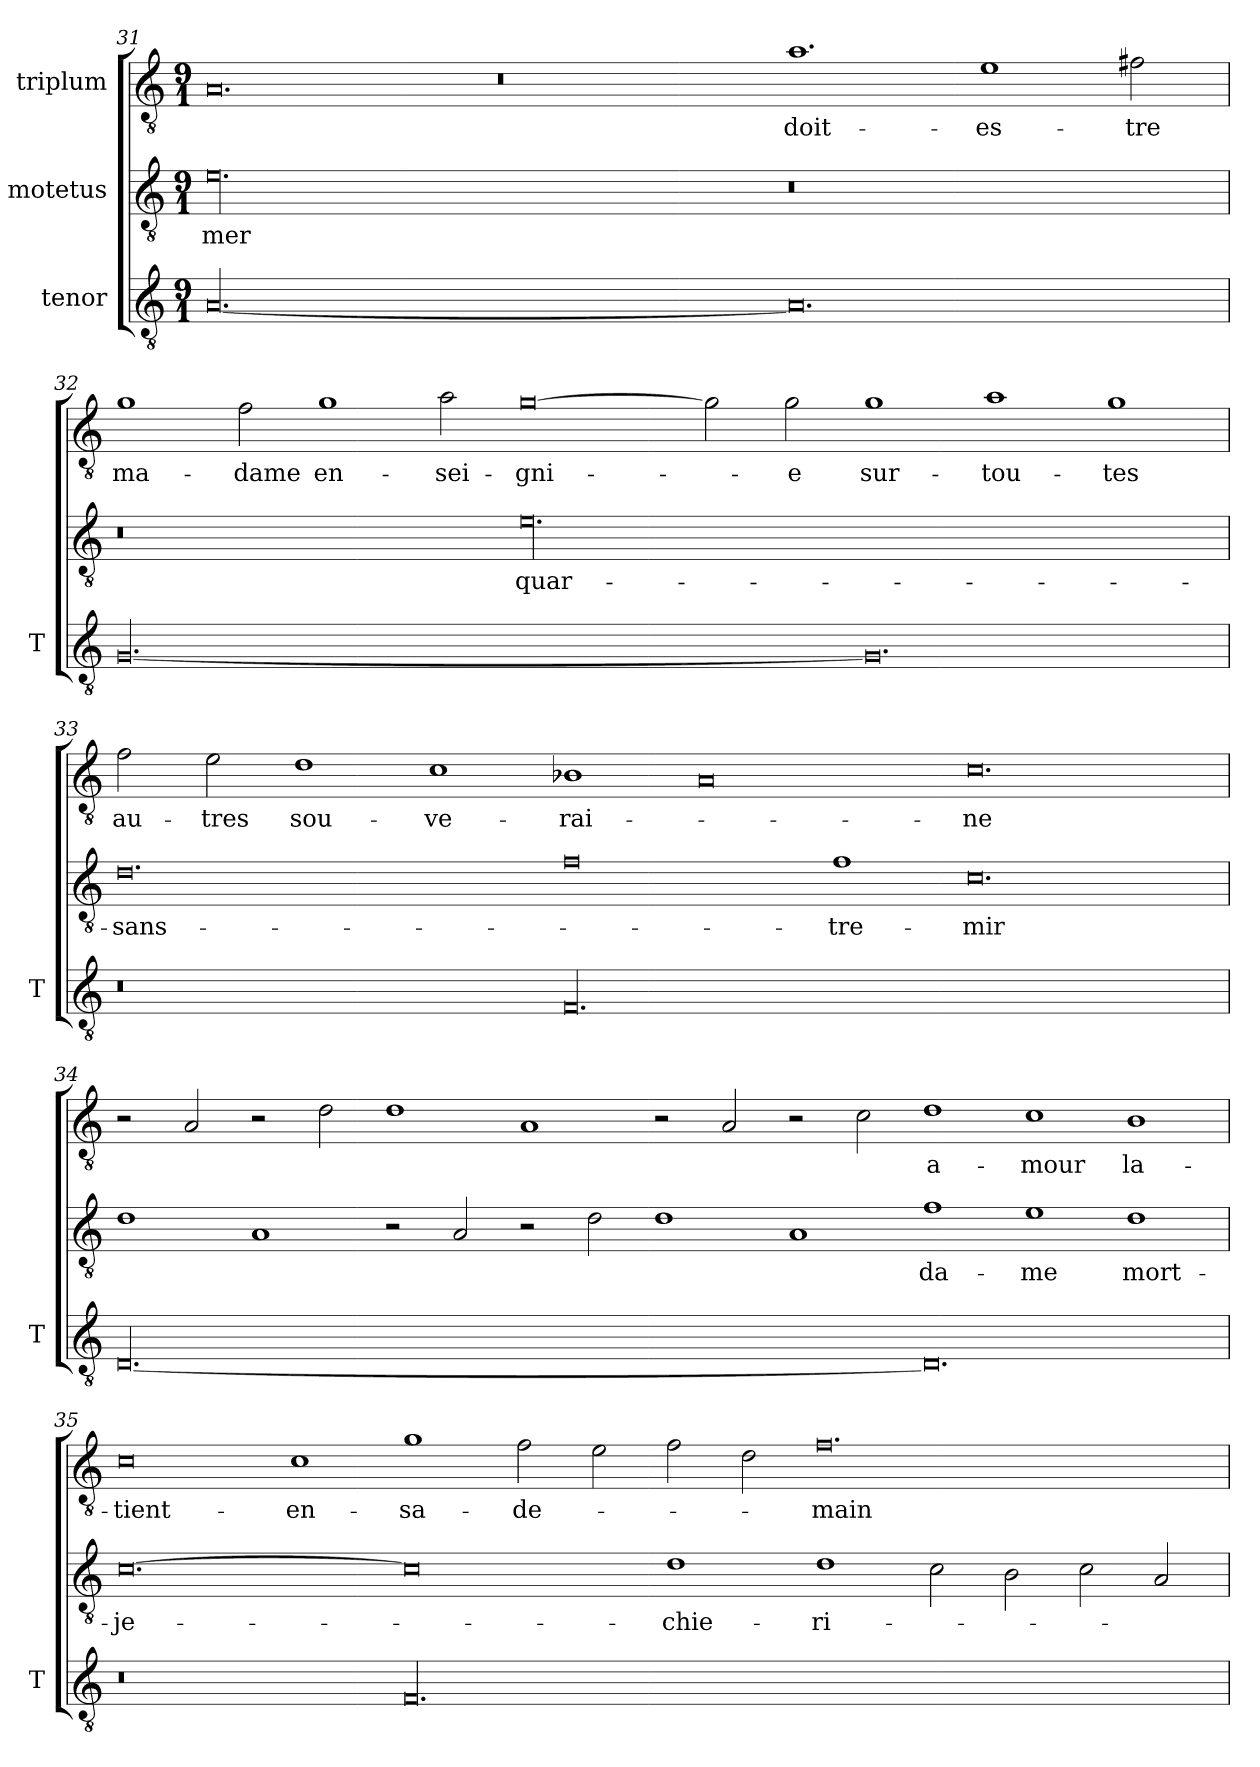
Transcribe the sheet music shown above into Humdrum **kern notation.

**kern	**kern	**text	**kern	**text
*part3	*part2	*part2	*part1	*part1
*staff3	*staff2	*staff2	*staff1	*staff1
*I"tenor	*I"motetus	*	*I"triplum	*
*I'T	*	*	*	*
!!LO:LB:g=z
*clefGv2	*clefGv2	*	*clefGv2	*
*k[]	*k[]	*	*k[]	*
*C:	*C:	*	*C:	*
*M9/1	*M9/1	*	*M9/1	*
=31	=31	=31	=31	=31
[00.A/	00.e\	-mer	0.A/	.
.	.	.	0.r	.
0.A/]	0.r	.	1.a\	doit-
.	.	.	1e\	es-
.	.	.	2f#X\	-tre
=32	=32	=32	=32	=32
[00.G/	0.r	.	1g\	ma-
.	.	.	2f\	-dame
.	.	.	1g\	en-
.	.	.	2a\	-sei-
.	00.e\	quar-	[0g\	-gni-
.	.	.	2g\]	.
.	.	.	2g\	-e
0.G/]	.	.	1g\	sur-
.	.	.	1a\	tou-
.	.	.	1g\	-tes
!!LO:PB:g=z
=33	=33	=33	=33	=33
0.r	0.d\	sans-	2f\	au-
.	.	.	2e\	-tres
.	.	.	1d\	sou-
.	.	.	1c\	-ve-
00.F/	0f\	.	1B-X\	-rai-
.	.	.	0A/	.
.	1f\	tre-	.	.
.	0.c\	-mir	0.c\	-ne
=34	=34	=34	=34	=34
[00.D/	1d\	.	2r	.
.	.	.	2A/	.
.	1A/	.	2r	.
.	.	.	2d\	.
.	2r	.	1d\	.
.	2A/	.	.	.
.	2r	.	1A/	.
.	2d\	.	.	.
.	1d\	.	2r	.
.	.	.	2A/	.
.	1A/	.	2r	.
.	.	.	2c\	.
0.D/]	1f\	da-	1d\	a-
.	1e\	-me	1c\	-mour
.	1d\	mort-	1B\	la-
!!LO:LB:g=z
=35	=35	=35	=35	=35
0.r	[0.c\	je-	0c\	tient-
.	.	.	1c\	en-
00.F/	0c\]	.	1g\	sa-
.	.	.	2f\	de-
.	.	.	2e\	.
.	1d\	chie-	2f\	.
.	.	.	2d\	.
.	1d\	-ri-	0.f\	-main-
.	2c\	.	.	.
.	2B\	.	.	.
.	2c\	.	.	.
.	2A/	.	.	.
=	=	=	=	=
*-	*-	*-	*-	*-
